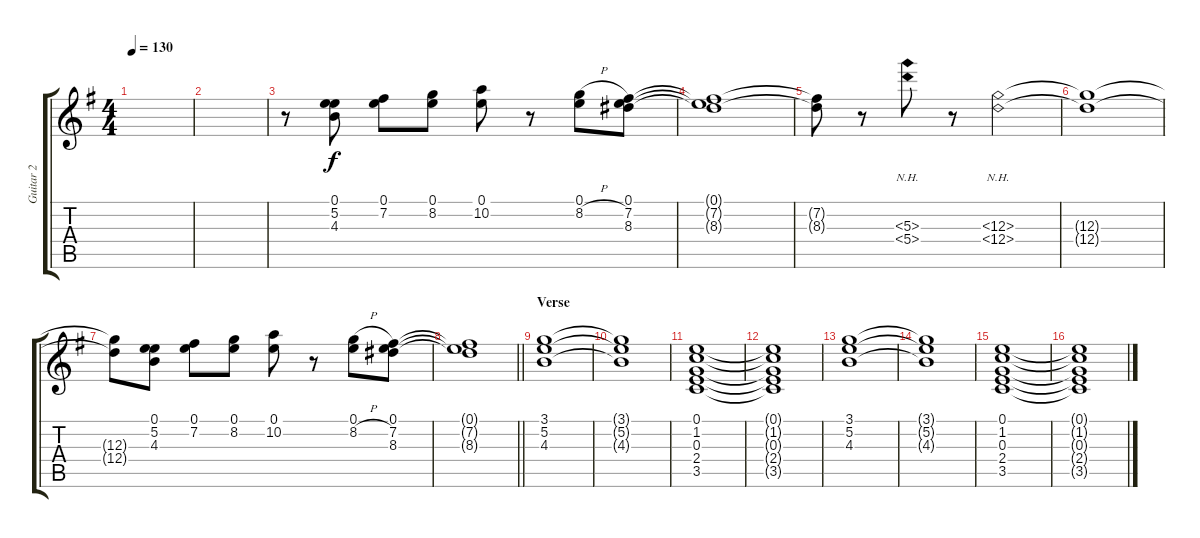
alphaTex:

\track ("Guitar 2" "Guitar 2") {instrument overdrivenguitar}
\staff {score tabs}
\tuning (E4 B3 G3 D3 A2 E2) {hide}
\ts (4 4)
\tempo 130
\clef g2
\ks g
|
|
r.8 (0.1 5.2 4.3).8 (0.1 7.2).8 (0.1 8.2).8 (0.1 10.2).8 r.8 (0.1 8.2{h}).8 (0.1 7.2 8.3).8 |
(0.1{t} 7.2{t} 8.3{t}).1 |
(7.2{t} 8.3{t}).8 r.8 (5.3{nh} 5.4{nh}).8 r.8 (12.3{nh} 12.4{nh}).2 |
(12.3{t} 12.4{t}).1 |
(12.3{t} 12.4{t}).8 (0.1 5.2 4.3).8 (0.1 7.2).8 (0.1 8.2).8 (0.1 10.2).8 r.8 (0.1 8.2{h}).8 (0.1 7.2 8.3).8 |
\barLineRight lightlight
(0.1{t} 7.2{t} 8.3{t}).1 |
\section ("" "Verse")
(3.1 5.2 4.3).1 |
(3.1{t} 5.2{t} 4.3{t}).1 |
(0.1 1.2 0.3 2.4 3.5).1 |
(0.1{t} 1.2{t} 0.3{t} 2.4{t} 3.5{t}).1 |
(3.1 5.2 4.3).1 |
(3.1{t} 5.2{t} 4.3{t}).1 |
(0.1 1.2 0.3 2.4 3.5).1 |
(0.1{t} 1.2{t} 0.3{t} 2.4{t} 3.5{t}).1
